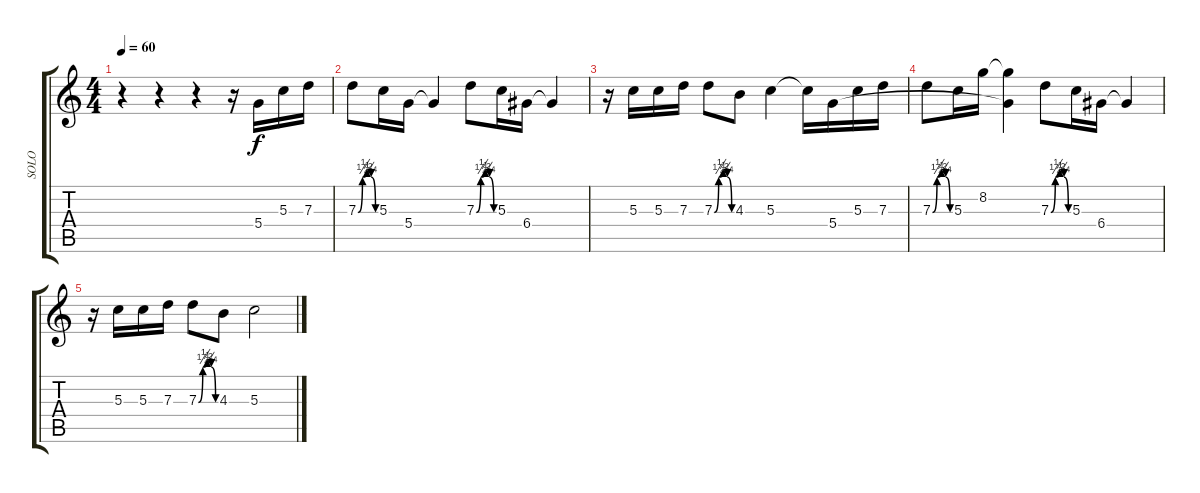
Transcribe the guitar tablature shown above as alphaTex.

\track ("SOLO" "SOLO") {instrument distortionguitar}
\staff {score tabs}
\tuning (E4 B3 G3 D3 A2 E2) {hide}
\ts (4 4)
\tempo 60
\clef g2
\ks c
r.4{dy f instrument distortionguitar} r.4 r.4 r.16 5.4.16 5.3.16 7.3.16 |
7.3{be (custom 0 0 15 1 30 2 45 1 60 0)}.8 5.3.16 5.4.16 5.4{t}.4 7.3{be (custom 0 0 15 1 30 2 45 1 60 0)}.8 5.3.16 6.4.16 6.4{t}.4 |
r.16 5.3.16 5.3.16 7.3.16 7.3{be (custom 0 0 15 1 30 2 45 1 60 0)}.8 4.3.8 5.3.4 5.3{t}.16 5.4.16 5.3.16 7.3.16 |
7.3{be (custom 0 0 15 1 30 2 45 1 60 0)}.8 5.3.16 8.2.16 (8.2{t} 5.4{t}).4 7.3{be (custom 0 0 15 1 30 2 45 1 60 0)}.8 5.3.16 6.4.16 6.4{t}.4 |
r.16 5.3.16 5.3.16 7.3.16 7.3{be (custom 0 0 15 1 30 2 45 1 60 0)}.8 4.3.8 5.3.2
